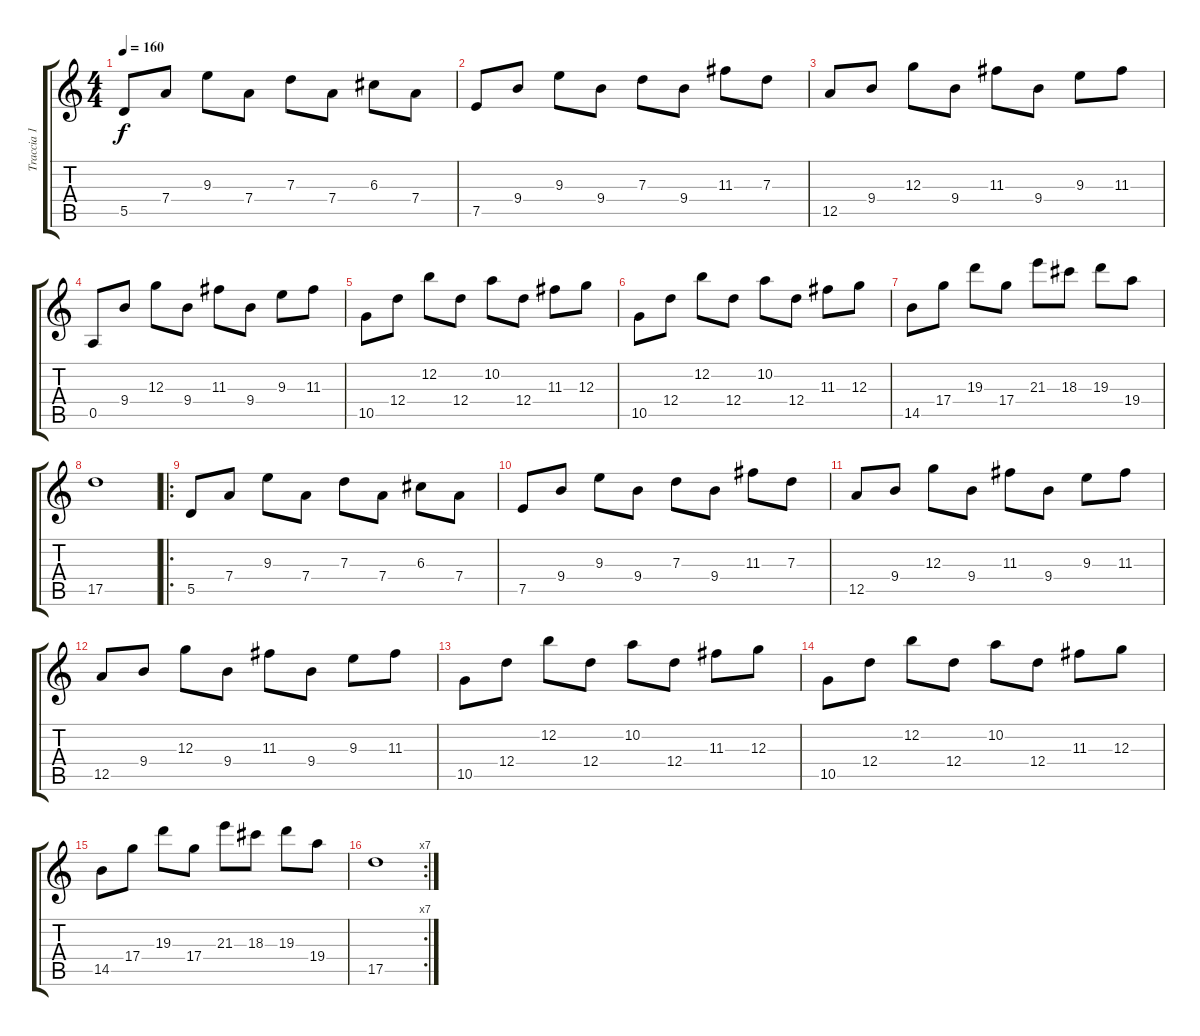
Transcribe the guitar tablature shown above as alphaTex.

\track ("Traccia 1" "Traccia 1") {instrument synthbass1}
\staff {score tabs}
\tuning (E4 B3 G3 D3 A2 E2) {hide}
\ts (4 4)
\tempo 160
\clef g2
\ks c
5.5.8{dy f instrument synthbass1} 7.4.8 9.3.8 7.4.8 7.3.8 7.4.8 6.3.8 7.4.8 |
7.5.8{volume 0} 9.4.8 9.3.8 9.4.8 7.3.8 9.4.8 11.3.8 7.3.8 |
12.5.8{volume 16} 9.4.8 12.3.8 9.4.8 11.3.8 9.4.8 9.3.8 11.3.8 |
0.5.8{volume 0} 9.4.8 12.3.8 9.4.8 11.3.8 9.4.8 9.3.8 11.3.8 |
10.5.8{volume 16} 12.4.8 12.2.8 12.4.8 10.2.8 12.4.8 11.3.8 12.3.8 |
10.5.8{volume 0} 12.4.8 12.2.8 12.4.8 10.2.8 12.4.8 11.3.8 12.3.8 |
14.5.8{volume 16} 17.4.8 19.3.8 17.4.8 21.3.8 18.3.8 19.3.8 19.4.8 |
17.5.1 |
\ro
5.5.8 7.4.8 9.3.8 7.4.8 7.3.8 7.4.8 6.3.8 7.4.8 |
7.5.8{volume 0} 9.4.8 9.3.8 9.4.8 7.3.8 9.4.8 11.3.8 7.3.8 |
12.5.8{volume 16} 9.4.8 12.3.8 9.4.8 11.3.8 9.4.8 9.3.8 11.3.8 |
12.5.8{volume 0} 9.4.8 12.3.8 9.4.8 11.3.8 9.4.8 9.3.8 11.3.8 |
10.5.8{volume 16} 12.4.8 12.2.8 12.4.8 10.2.8 12.4.8 11.3.8 12.3.8 |
10.5.8{volume 0} 12.4.8 12.2.8 12.4.8 10.2.8 12.4.8 11.3.8 12.3.8 |
14.5.8{volume 16} 17.4.8 19.3.8 17.4.8 21.3.8 18.3.8 19.3.8 19.4.8 |
\rc 7
17.5.1
